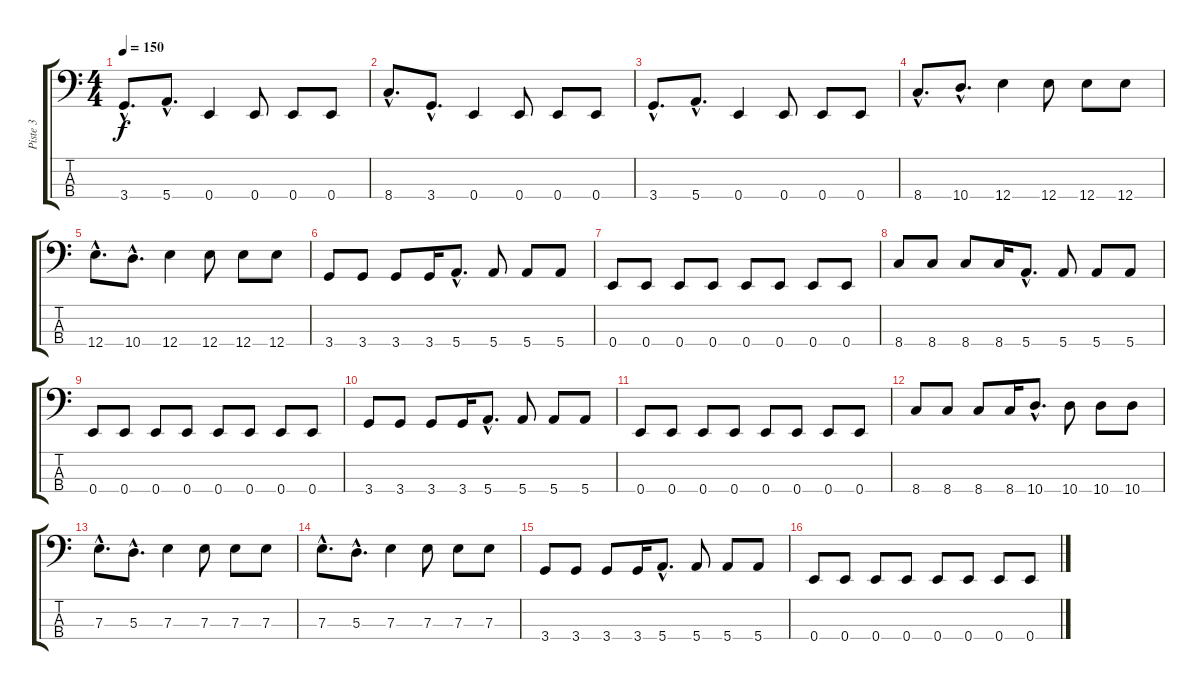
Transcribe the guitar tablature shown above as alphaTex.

\track ("Piste 3" "Piste 3") {instrument electricbasspick}
\staff {score tabs}
\tuning (G2 D2 A1 E1) {hide}
\ts (4 4)
\tempo 150
\clef f4
\ks c
3.4{hac}.8{d dy f} 5.4{hac}.8{d} 0.4.4 0.4.8 0.4.8 0.4.8 |
8.4{hac}.8{d} 3.4{hac}.8{d} 0.4.4 0.4.8 0.4.8 0.4.8 |
3.4{hac}.8{d} 5.4{hac}.8{d} 0.4.4 0.4.8 0.4.8 0.4.8 |
8.4{hac}.8{d} 10.4{hac}.8{d} 12.4.4 12.4.8 12.4.8 12.4.8 |
12.4{hac}.8{d} 10.4{hac}.8{d} 12.4.4 12.4.8 12.4.8 12.4.8 |
3.4.8 3.4.8 3.4.8 3.4.16 5.4{hac}.8{d} 5.4.8 5.4.8 5.4.8 |
0.4.8 0.4.8 0.4.8 0.4.8 0.4.8 0.4.8 0.4.8 0.4.8 |
8.4.8 8.4.8 8.4.8 8.4.16 5.4{hac}.8{d} 5.4.8 5.4.8 5.4.8 |
0.4.8 0.4.8 0.4.8 0.4.8 0.4.8 0.4.8 0.4.8 0.4.8 |
3.4.8 3.4.8 3.4.8 3.4.16 5.4{hac}.8{d} 5.4.8 5.4.8 5.4.8 |
0.4.8 0.4.8 0.4.8 0.4.8 0.4.8 0.4.8 0.4.8 0.4.8 |
8.4.8 8.4.8 8.4.8 8.4.16 10.4{hac}.8{d} 10.4.8 10.4.8 10.4.8 |
7.3{hac}.8{d} 5.3{hac}.8{d} 7.3.4 7.3.8 7.3.8 7.3.8 |
7.3{hac}.8{d} 5.3{hac}.8{d} 7.3.4 7.3.8 7.3.8 7.3.8 |
3.4.8 3.4.8 3.4.8 3.4.16 5.4{hac}.8{d} 5.4.8 5.4.8 5.4.8 |
0.4.8 0.4.8 0.4.8 0.4.8 0.4.8 0.4.8 0.4.8 0.4.8
